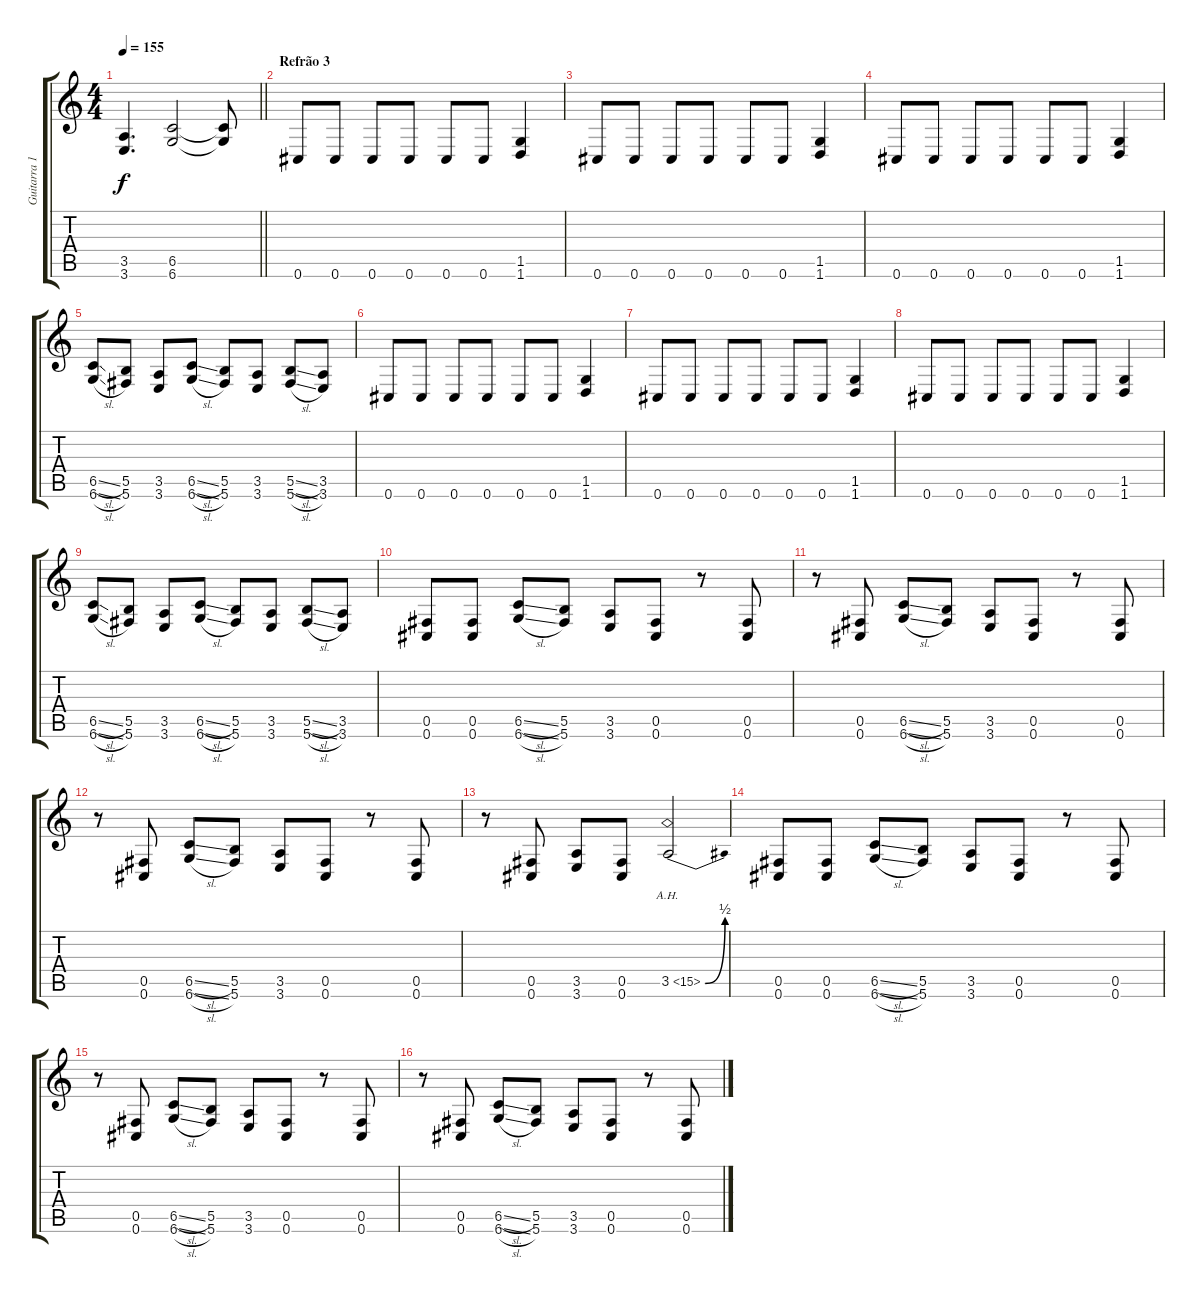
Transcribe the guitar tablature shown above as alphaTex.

\track ("Guitarra 1 -Zakk Wylde" "Guitarra 1") {instrument distortionguitar}
\staff {score tabs}
\tuning (Db4 Ab3 E3 B2 Gb2 Db2) {hide}
\ts (4 4)
\tempo 155
\clef g2
\barLineRight lightlight
\ks c
(3.5 3.6).4{d dy f} (6.5 6.6).2 (6.5{t} 6.6{t}).8 |
\section ("" "Refrão 3")
0.6.8 0.6.8 0.6.8 0.6.8 0.6.8 0.6.8 (1.5 1.6).4 |
0.6.8 0.6.8 0.6.8 0.6.8 0.6.8 0.6.8 (1.5 1.6).4 |
0.6.8 0.6.8 0.6.8 0.6.8 0.6.8 0.6.8 (1.5 1.6).4 |
(6.5{sl} 6.6{sl}).8 (5.5 5.6).8 (3.5 3.6).8 (6.5{sl} 6.6{sl}).8 (5.5 5.6).8 (3.5 3.6).8 (5.5{sl} 5.6{sl}).8 (3.5 3.6).8 |
0.6.8 0.6.8 0.6.8 0.6.8 0.6.8 0.6.8 (1.5 1.6).4 |
0.6.8 0.6.8 0.6.8 0.6.8 0.6.8 0.6.8 (1.5 1.6).4 |
0.6.8 0.6.8 0.6.8 0.6.8 0.6.8 0.6.8 (1.5 1.6).4 |
(6.5{sl} 6.6{sl}).8 (5.5 5.6).8 (3.5 3.6).8 (6.5{sl} 6.6{sl}).8 (5.5 5.6).8 (3.5 3.6).8 (5.5{sl} 5.6{sl}).8 (3.5 3.6).8 |
(0.5 0.6).8 (0.5 0.6).8 (6.5{sl} 6.6{sl}).8 (5.5 5.6).8 (3.5 3.6).8 (0.5 0.6).8 r.8 (0.5 0.6).8 |
r.8 (0.5 0.6).8 (6.5{sl} 6.6{sl}).8 (5.5 5.6).8 (3.5 3.6).8 (0.5 0.6).8 r.8 (0.5 0.6).8 |
r.8 (0.5 0.6).8 (6.5{sl} 6.6{sl}).8 (5.5 5.6).8 (3.5 3.6).8 (0.5 0.6).8 r.8 (0.5 0.6).8 |
r.8 (0.5 0.6).8 (3.5 3.6).8 (0.5 0.6).8 3.5{be (bend 0 0 60 2) ah 12}.2 |
(0.5 0.6).8 (0.5 0.6).8 (6.5{sl} 6.6{sl}).8 (5.5 5.6).8 (3.5 3.6).8 (0.5 0.6).8 r.8 (0.5 0.6).8 |
r.8 (0.5 0.6).8 (6.5{sl} 6.6{sl}).8 (5.5 5.6).8 (3.5 3.6).8 (0.5 0.6).8 r.8 (0.5 0.6).8 |
r.8 (0.5 0.6).8 (6.5{sl} 6.6{sl}).8 (5.5 5.6).8 (3.5 3.6).8 (0.5 0.6).8 r.8 (0.5 0.6).8
